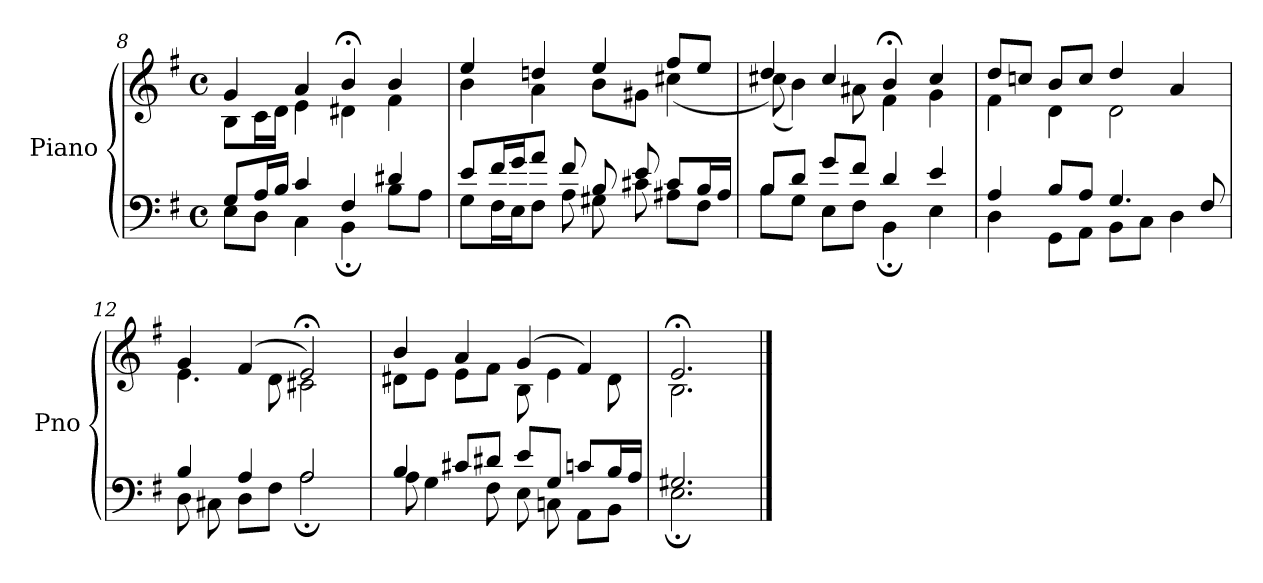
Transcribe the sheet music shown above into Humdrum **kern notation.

**kern	**kern
*part1	*part1
*staff2	*staff1
*I"Piano	*
*I'Pno	*
*clefF4	*clefG2
*k[f#]	*k[f#]
*M4/4	*M4/4
*met(c)	*met(c)
=8	=8
*^	*^
8G/L	8E\L	4g/	8B\L
16A/L	8D\J	.	16c\L
16B/JJ	.	.	16d\JJ
4c/	4C\	4a/	4e\
4F#/	4BB;\	4b;</	4d#X\
4d#X/	8B\L	4b/	4f#\
.	8A\J	.	.
=9	=9	=9	=9
8e/L	8G\L	4ee/	4b\
16f#/L	16F#\L	.	.
16g/J	16E\J	.	.
8a/J	8F#\J	4ddn/	4a\
8f#/	8A\	.	.
8B/	8G#X\	4ee/	8b\L
8e/	8c#X\	.	8g#X\J
8c#/L	8A#X\L	8ff#/L	(<4cc#X\
16B/L	8F#\J	8ee/J	.
16A#/JJ	.	.	.
=10	=10	=10	=10
8B/L	8B\L	4dd/	(<8cc#X\)
8d/J	8G\J	.	4b\)
8g/L	8E\L	4cc#/	.
8f#/J	8F#\J	.	8a#X\
4d/	4BB;\	4b;</	4f#\
4e/	4E\	4cc#/	4g\
=11	=11	=11	=11
4A/	4D\	8dd/L	4f#\
.	.	8ccn/J	.
8B/L	8GG\L	8b/L	4d\
8A/J	8AA\J	8cc/J	.
4.G/	8BB\L	4dd/	2d\
.	8C\J	.	.
.	4D\	4a/	.
8F#/	.	.	.
=12	=12	=12	=12
4B/	8D\	4g/	4.e\
.	8C#X\	.	.
4A/	8D\L	(>4f#/	.
.	8F#\J	.	8d\
2A/	2A;\	2e;</)	2c#X\
=13	=13	=13	=13
4B/	8A\	4b/	8d#X\L
.	4G\	.	8e\J
8c#X/L	.	4a/	8e\L
8d#X/J	8F#\	.	8f#\J
8e/L	8E\	(>4g/	8B\
8G/J	8Cn\	.	4e\
8cn/L	8AA\L	4f#/)	.
16B/L	8BB\J	.	8d#\
16A/JJ	.	.	.
=14	=14	=14	=14
2.G#X/	2.E;\	2.e;</	2.B\
*v	*v	*	*
*	*v	*v
==	==
*-	*-
